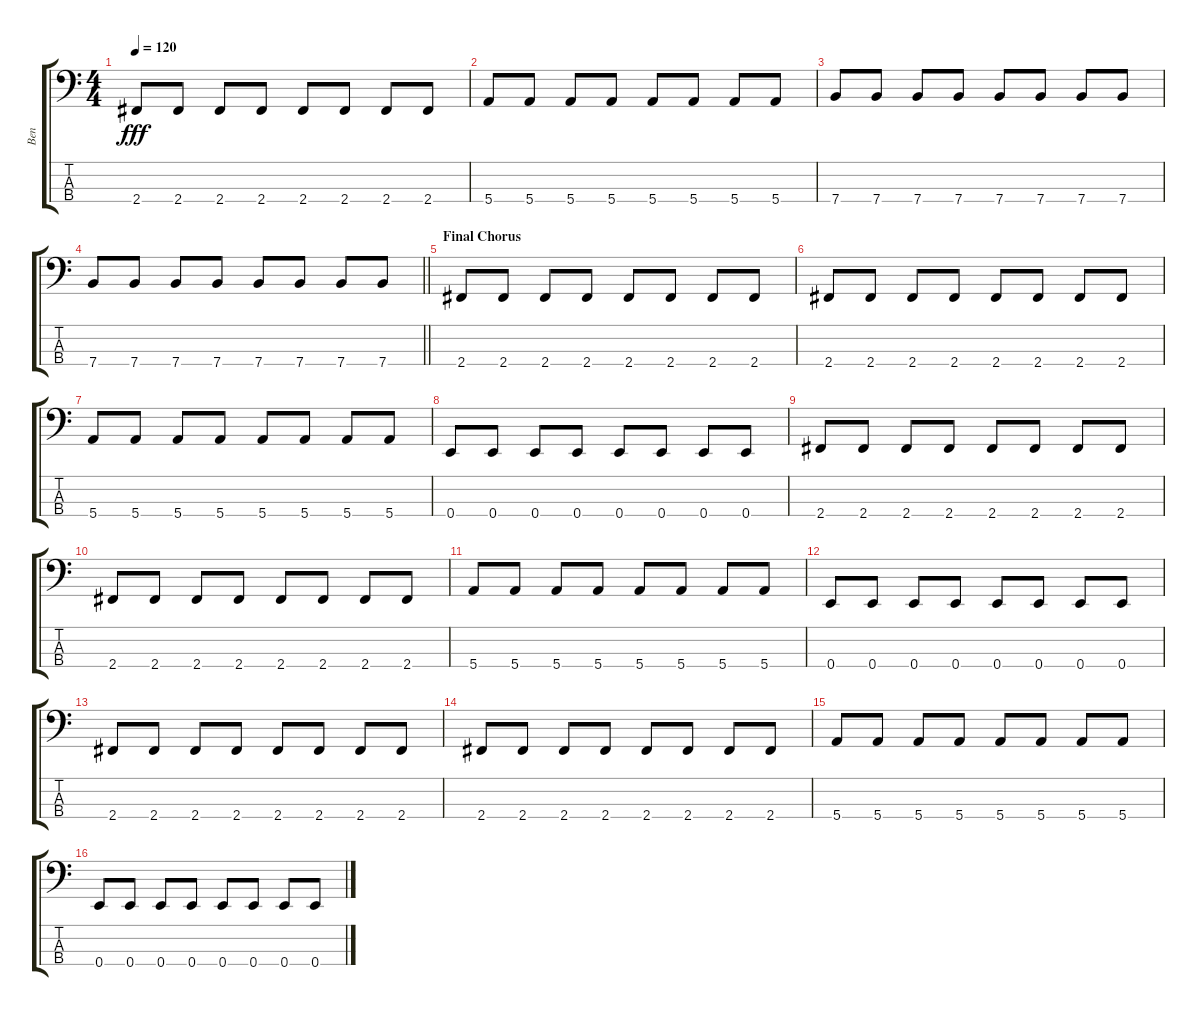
\track ("Ben" "Ben") {instrument electricbasspick}
\staff {score tabs}
\tuning (G2 D2 A1 E1) {hide}
\ts (4 4)
\tempo 120
\clef f4
\ks c
2.4.8{dy fff} 2.4.8 2.4.8 2.4.8 2.4.8 2.4.8 2.4.8 2.4.8 |
5.4.8 5.4.8 5.4.8 5.4.8 5.4.8 5.4.8 5.4.8 5.4.8 |
7.4.8 7.4.8 7.4.8 7.4.8 7.4.8 7.4.8 7.4.8 7.4.8 |
\barLineRight lightlight
7.4.8 7.4.8 7.4.8 7.4.8 7.4.8 7.4.8 7.4.8 7.4.8 |
\section ("" "Final Chorus")
2.4.8 2.4.8 2.4.8 2.4.8 2.4.8 2.4.8 2.4.8 2.4.8 |
2.4.8 2.4.8 2.4.8 2.4.8 2.4.8 2.4.8 2.4.8 2.4.8 |
5.4.8 5.4.8 5.4.8 5.4.8 5.4.8 5.4.8 5.4.8 5.4.8 |
0.4.8 0.4.8 0.4.8 0.4.8 0.4.8 0.4.8 0.4.8 0.4.8 |
2.4.8 2.4.8 2.4.8 2.4.8 2.4.8 2.4.8 2.4.8 2.4.8 |
2.4.8 2.4.8 2.4.8 2.4.8 2.4.8 2.4.8 2.4.8 2.4.8 |
5.4.8 5.4.8 5.4.8 5.4.8 5.4.8 5.4.8 5.4.8 5.4.8 |
0.4.8 0.4.8 0.4.8 0.4.8 0.4.8 0.4.8 0.4.8 0.4.8 |
2.4.8 2.4.8 2.4.8 2.4.8 2.4.8 2.4.8 2.4.8 2.4.8 |
2.4.8 2.4.8 2.4.8 2.4.8 2.4.8 2.4.8 2.4.8 2.4.8 |
5.4.8 5.4.8 5.4.8 5.4.8 5.4.8 5.4.8 5.4.8 5.4.8 |
0.4.8 0.4.8 0.4.8 0.4.8 0.4.8 0.4.8 0.4.8 0.4.8
